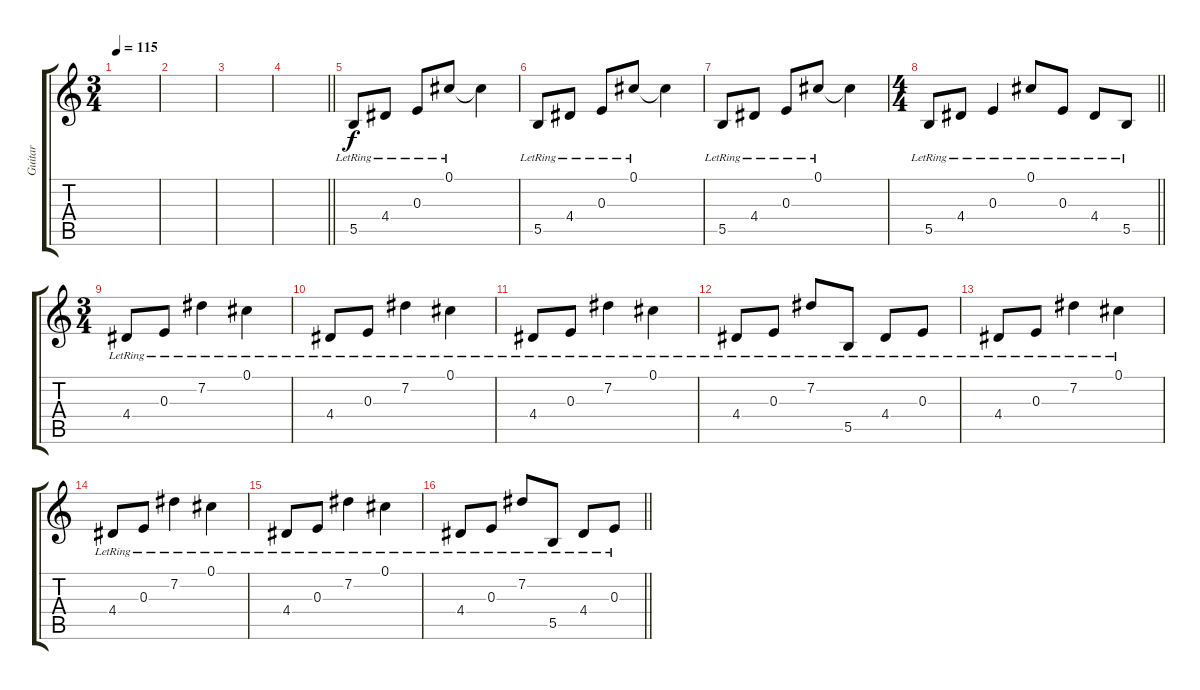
\track ("Guitar" "Guitar") {instrument electricguitarclean}
\staff {score tabs}
\tuning (Db4 Ab3 E3 B2 Gb2 Db2) {hide}
\ts (3 4)
\tempo 115
\clef g2
\ks c
|
|
|
\barLineRight lightlight
|
\section ("" "")
5.5{lr}.8 4.4{lr}.8 0.3{lr}.8 0.1{lr}.8 0.1{t}.4 |
5.5{lr}.8 4.4{lr}.8 0.3{lr}.8 0.1{lr}.8 0.1{t}.4 |
5.5{lr}.8 4.4{lr}.8 0.3{lr}.8 0.1{lr}.8 0.1{t}.4 |
\ts (4 4)
\barLineRight lightlight
5.5{lr}.8 4.4{lr}.8 0.3{lr}.4 0.1{lr}.8 0.3{lr}.8 4.4{lr}.8 5.5{lr}.8 |
\ts (3 4)
\section ("" "")
4.4{lr}.8 0.3{lr}.8 7.2{lr}.4 0.1{lr}.4 |
4.4{lr}.8 0.3{lr}.8 7.2{lr}.4 0.1{lr}.4 |
4.4{lr}.8 0.3{lr}.8 7.2{lr}.4 0.1{lr}.4 |
4.4{lr}.8 0.3{lr}.8 7.2{lr}.8 5.5{lr}.8 4.4{lr}.8 0.3{lr}.8 |
4.4{lr}.8 0.3{lr}.8 7.2{lr}.4 0.1{lr}.4 |
4.4{lr}.8 0.3{lr}.8 7.2{lr}.4 0.1{lr}.4 |
4.4{lr}.8 0.3{lr}.8 7.2{lr}.4 0.1{lr}.4 |
\barLineRight lightlight
4.4{lr}.8 0.3{lr}.8 7.2{lr}.8 5.5{lr}.8 4.4{lr}.8 0.3{lr}.8
